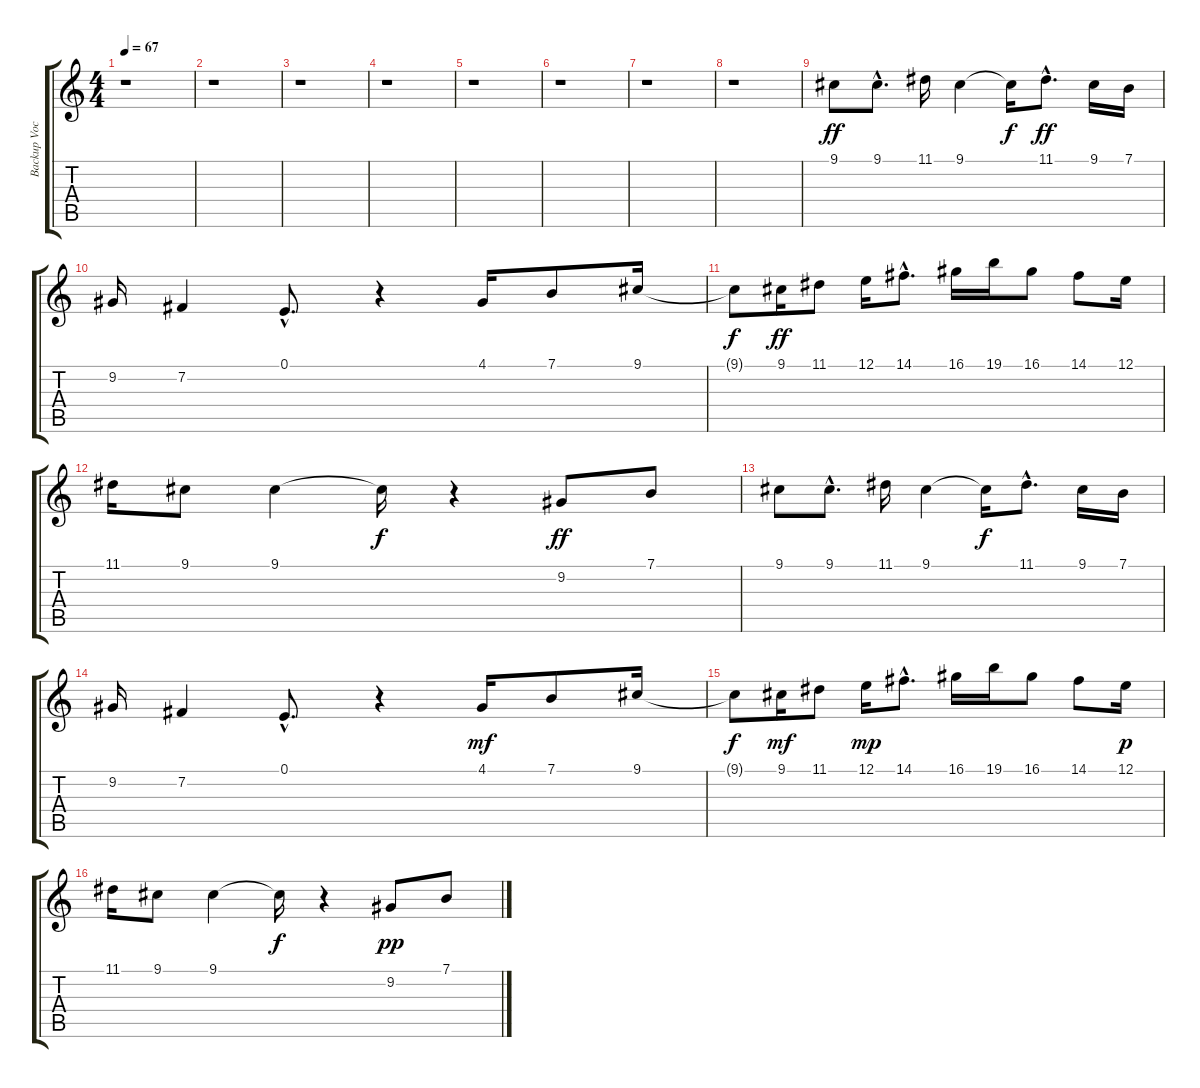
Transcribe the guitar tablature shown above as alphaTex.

\track ("Backup Vocal" "Backup Voc") {instrument choiraahs}
\staff {score tabs}
\tuning (E4 B3 G3 D3 A2 E2) {hide}
\ts (4 4)
\tempo 67
\clef g2
\ks c
r.1{dy mf} |
r.1 |
r.1 |
r.1 |
r.1 |
r.1 |
r.1 |
r.1 |
9.1.8{dy ff} 9.1{hac}.8{d} 11.1.16 9.1.4 9.1{t}.16{dy f} 11.1{hac}.8{d dy ff} 9.1.16 7.1.16 |
9.2.16 7.2.4 0.1{hac}.8{d} r.4 4.1.16 7.1.8 9.1.16 |
9.1{t}.8{dy f} 9.1.16{dy ff} 11.1.8 12.1.16 14.1{hac}.8{d} 16.1.16 19.1.16 16.1.8 14.1.8 12.1.16 |
11.1.16 9.1.8 9.1.4 9.1{t}.16{dy f} r.4 9.2.8{dy ff} 7.1.8 |
9.1.8 9.1{hac}.8{d} 11.1.16 9.1.4 9.1{t}.16{dy f} 11.1{hac}.8{d} 9.1.16 7.1.16 |
9.2.16 7.2.4 0.1{hac}.8{d} r.4 4.1.16{dy mf} 7.1.8 9.1.16 |
9.1{t}.8{dy f} 9.1.16{dy mf} 11.1.8 12.1.16{dy mp} 14.1{hac}.8{d} 16.1.16 19.1.16 16.1.8 14.1.8 12.1.16{dy p} |
11.1.16 9.1.8 9.1.4 9.1{t}.16{dy f} r.4 9.2.8{dy pp} 7.1.8
